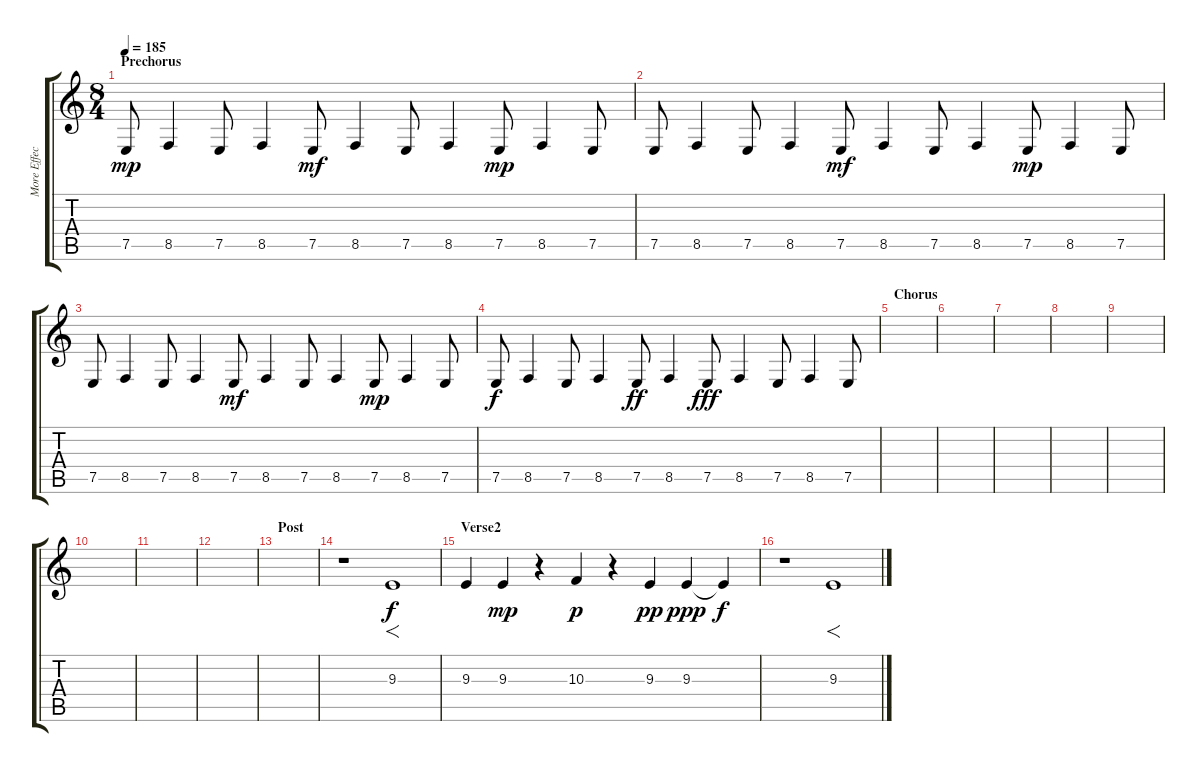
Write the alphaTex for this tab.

\track ("More Effects (Jay? Maybe)" "More Effec") {instrument telephonering}
\staff {score tabs}
\tuning (E4 B3 G3 D3 A2 D2) {hide}
\ts (8 4)
\section ("" "Prechorus")
\tempo 185
\clef g2
\ks c
7.5.8{dy mp} 8.5.4 7.5.8 8.5.4 7.5.8{dy mf} 8.5.4 7.5.8 8.5.4 7.5.8{dy mp} 8.5.4 7.5.8 |
7.5.8 8.5.4 7.5.8 8.5.4 7.5.8{dy mf} 8.5.4 7.5.8 8.5.4 7.5.8{dy mp} 8.5.4 7.5.8 |
7.5.8 8.5.4 7.5.8 8.5.4 7.5.8{dy mf} 8.5.4 7.5.8 8.5.4 7.5.8{dy mp} 8.5.4 7.5.8 |
7.5.8{dy f} 8.5.4 7.5.8 8.5.4 7.5.8{dy ff} 8.5.4 7.5.8{dy fff} 8.5.4 7.5.8 8.5.4 7.5.8 |
\section ("" "Chorus")
|
|
|
|
|
|
|
|
\section ("" "Post")
|
r.1 9.3.1{f dy f} |
\section ("" "Verse2")
9.3.4 9.3.4{dy mp} r.4 10.3.4{dy p} r.4 9.3.4{dy pp} 9.3.4{dy ppp} 9.3{t}.4{dy f} |
r.1 9.3.1{f}
